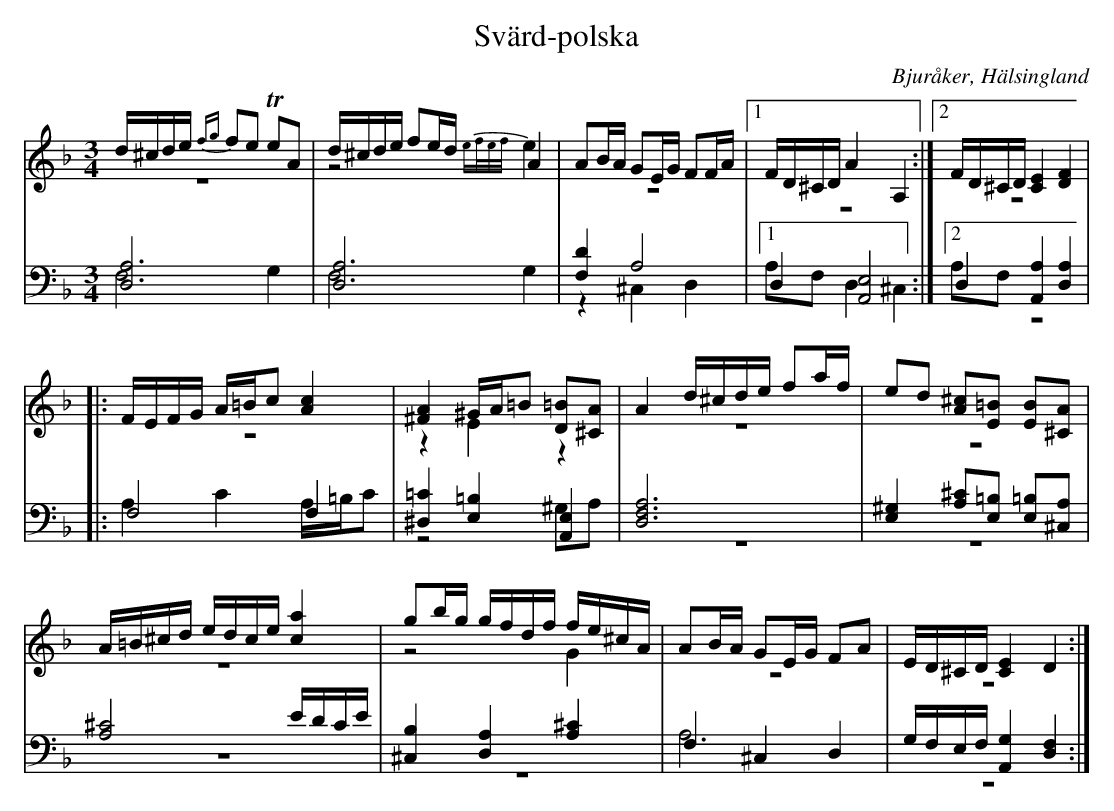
X:1
T: Svärd-polska
O: Bjuråker, Hälsingland
M: 3/4
L: 1/8
K: Dm
V:1
V:2 merge
V:3
V:4 merge
V:1
d/^c/d/e/ {fg}fe TeA|d/^c/d/e/ fe/d/ A2|AB/A/ GE/G/ FF/A/|1 F/D/^C/D/ A2 A,2:|2 F/D/^C/D/ [C2E2] [D2F2]|
|:F/E/F/G/ A/=B/c [A2c2]|[^F2A2] ^G/A/=B [D=B][^CA]|A2 d/^c/d/e/ fa/f/|ed [A^c][E=B] [EB][^CA]|
A/=B/^c/d/ e/d/c/e/ [c2a2]|gb/g/ g/f/d/f/ f/e/^c/A/|AB/A/ GE/G/ FA|E/D/^C/D/ [C2E2] D2:|
V:2
z6|z4 {ef/e/f/}e2|z6|1 z6:|2 z6|
|:z6|z2 E2 z2|z6|z6|
z6|z4 G2|z6|z6:|
V:3 clef=bass
[D,6A,6]|[D,6A,6]|[F,2D2] A,4|1 D,2 [A,,4E,4]:|2 D,2 [A,,2A,2] [D,2A,2]|
|:F,4 F,2|[^D,2=C2] [E,2=B,2] [A,,2E,2]|[D,6F,6A,6]|[E,2^G,2] [A,^C][E,=B,] [E,=B,][^C,A,]|
[A,4^C4] E/D/C/E/|[^C,2B,2]  [D,2A,2] [A,2^C2]|F,2 ^C,2 D,2|G,/F,/E,/F,/ [A,,2G,2] [D,2F,2]:|
V:4 clef=bass
F,4 G,2|F,4 G,2|z2 ^C,2 D,2|1 A,F, D,2 ^C,2:|2 A,F,  z4|
|:A,2 C2 A,/=B,/C|z4 ^G,A,|z6|z6|
z6|z6|A,6|z6:|
